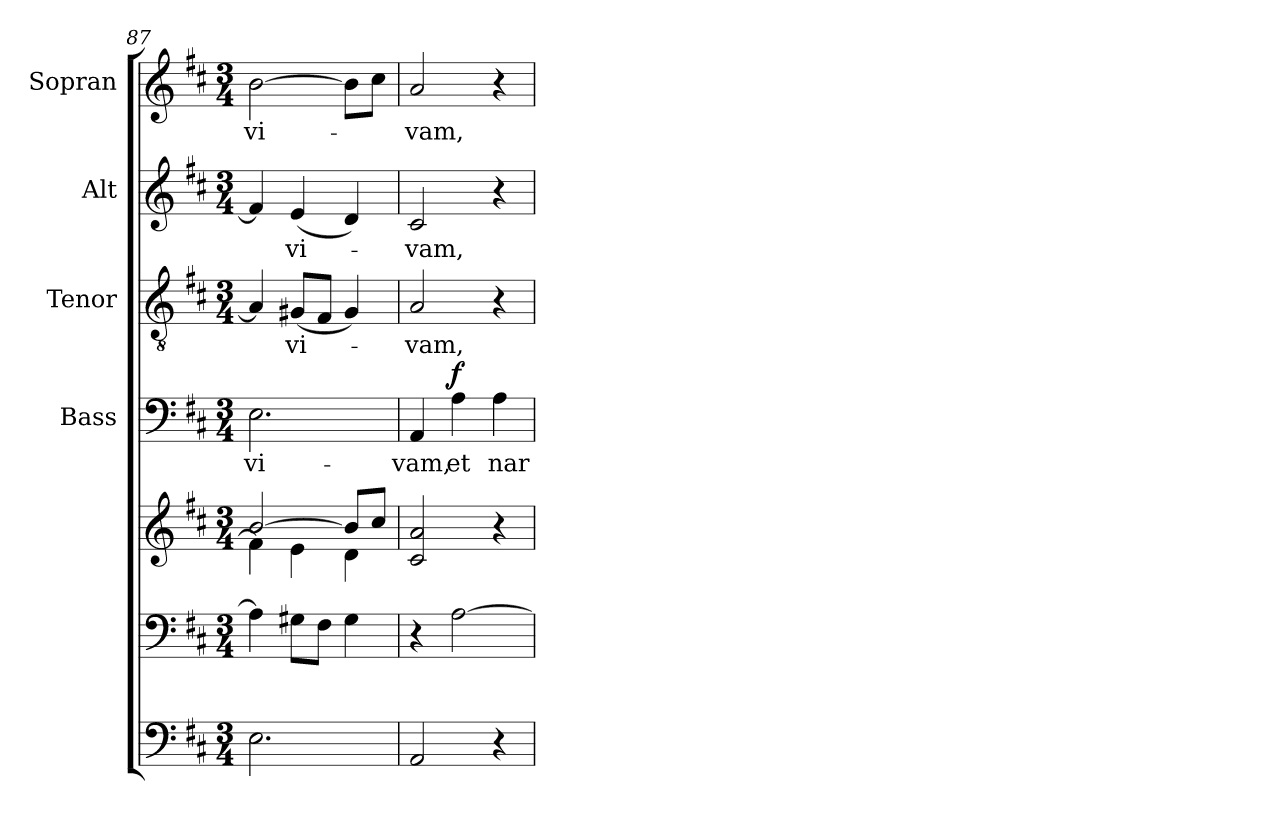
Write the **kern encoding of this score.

**kern	**kern	**kern	**kern	**text	**dynam	**kern	**text	**kern	**text	**kern	**text
*part6	*part5	*part5	*part4	*part4	*part4	*part3	*part3	*part2	*part2	*part1	*part1
*staff7	*staff6	*staff5	*staff4	*staff4	*staff4	*staff3	*staff3	*staff2	*staff2	*staff1	*staff1
*	*	*	*I"Bass	*	*	*I"Tenor	*	*I"Alt	*	*I"Sopran	*
*	*	*	*I'B.	*	*	*I'T.	*	*I'A.	*	*I'S.	*
*clefF4	*clefF4	*clefG2	*clefF4	*	*	*clefGv2	*	*clefG2	*	*clefG2	*
*k[f#c#]	*k[f#c#]	*k[f#c#]	*k[f#c#]	*	*	*k[f#c#]	*	*k[f#c#]	*	*k[f#c#]	*
*D:	*D:	*D:	*D:	*	*	*D:	*	*D:	*	*D:	*
*M3/4	*M3/4	*M3/4	*M3/4	*	*	*M3/4	*	*M3/4	*	*M3/4	*
=87	=87	=87	=87	=87	=87	=87	=87	=87	=87	=87	=87
*	*	*^	*	*	*	*	*	*	*	*	*
!	!	!	!	!	!LO:LY:b	!	!	!	!	!	!	!LO:LY:b
2.E\	4A\]	[>2b/	4f#\]	2.E\	vi-	.	4A/]	.	4f#/]	.	[2b\	vi-
!	!	!	!	!	!	!	!	!LO:LY:b	!	!LO:LY:b	!	!
.	8G#X\L	.	4e\	.	.	.	(<8G#X/L	vi-	(<4e/	vi-	.	.
.	8F#\J	.	.	.	.	.	8F#/J	.	.	.	.	.
.	4G#\	8b/L]	4d\	.	.	.	4G#/)	.	4d/)	.	8b\L]	.
.	.	8cc#/J	.	.	.	.	.	.	.	.	8cc#\J	.
*	*	*v	*v	*	*	*	*	*	*	*	*	*
=88	=88	=88	=88	=88	=88	=88	=88	=88	=88	=88	=88
!	!	!	!	!LO:LY:b	!	!	!LO:LY:b	!	!LO:LY:b	!	!LO:LY:b
2AA/	4r	2c#/ 2a/	4AA/	-vam,	.	2A/	-vam,	2c#/	-vam,	2a/	-vam,
!	!	!	!	!LO:LY:b	!LO:DY:a	!	!	!	!	!	!
.	[2A\	.	4A\	et	f	.	.	.	.	.	.
!	!	!	!	!LO:LY:b	!	!	!	!	!	!	!
4r	.	4r	4A\	nar-	.	4r	.	4r	.	4r	.
=	=	=	=	=	=	=	=	=	=	=	=
*-	*-	*-	*-	*-	*-	*-	*-	*-	*-	*-	*-
